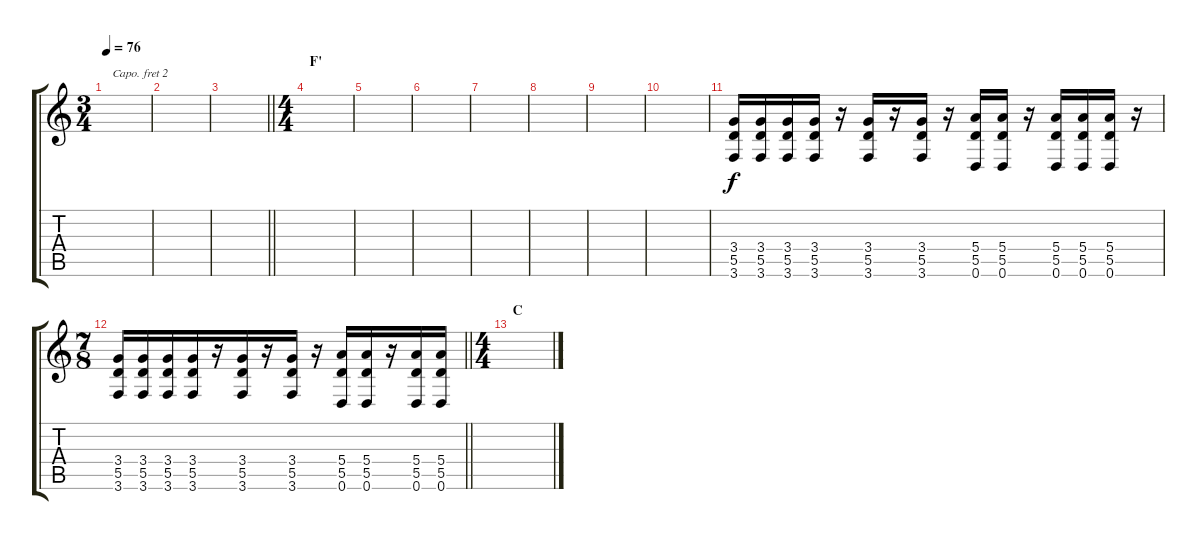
\track "" {instrument distortionguitar}
\staff {score tabs}
\capo 2
\tuning (G4 E4 A3 D3 G2 C2) {hide}
\ts (3 4)
\tempo 76
\clef g2
\ks c
|
|
\barLineRight lightlight
|
\ts (4 4)
\section ("" "F'")
|
|
|
|
|
|
|
(3.4 5.5 3.6).16 (3.4 5.5 3.6).16 (3.4 5.5 3.6).16 (3.4 5.5 3.6).16 r.16 (3.4 5.5 3.6).16 r.16 (3.4 5.5 3.6).16 r.16 (5.4 5.5 0.6).16 (5.4 5.5 0.6).16 r.16 (5.4 5.5 0.6).16 (5.4 5.5 0.6).16 (5.4 5.5 0.6).16 r.16 |
\ts (7 8)
\barLineRight lightlight
(3.4 5.5 3.6).16 (3.4 5.5 3.6).16 (3.4 5.5 3.6).16 (3.4 5.5 3.6).16 r.16 (3.4 5.5 3.6).16 r.16 (3.4 5.5 3.6).16 r.16 (5.4 5.5 0.6).16 (5.4 5.5 0.6).16 r.16 (5.4 5.5 0.6).16 (5.4 5.5 0.6).16 |
\ts (4 4)
\section ("" "C")
